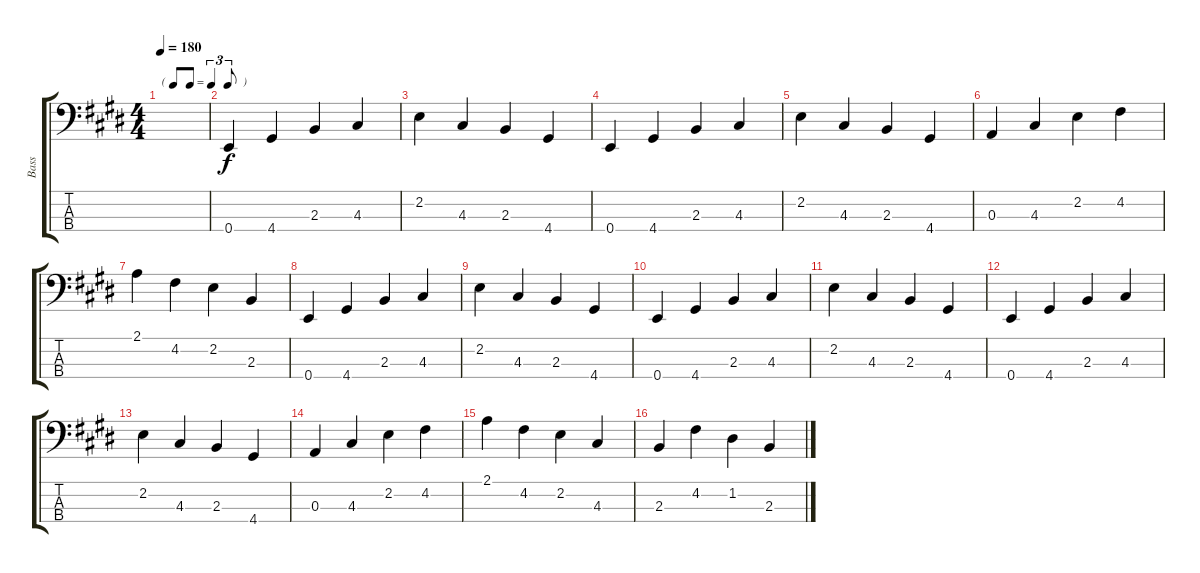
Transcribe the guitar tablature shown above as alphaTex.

\track ("Bass" "Bass") {instrument electricbassfinger}
\staff {score tabs}
\tuning (G2 D2 A1 E1) {hide}
\ts (4 4)
\tf triplet8th
\tempo 180
\clef f4
\ks e
|
0.4.4 4.4.4 2.3.4 4.3.4 |
2.2.4 4.3.4 2.3.4 4.4.4 |
0.4.4 4.4.4 2.3.4 4.3.4 |
2.2.4 4.3.4 2.3.4 4.4.4 |
0.3.4 4.3.4 2.2.4 4.2.4 |
2.1.4 4.2.4 2.2.4 2.3.4 |
0.4.4 4.4.4 2.3.4 4.3.4 |
2.2.4 4.3.4 2.3.4 4.4.4 |
0.4.4 4.4.4 2.3.4 4.3.4 |
2.2.4 4.3.4 2.3.4 4.4.4 |
0.4.4 4.4.4 2.3.4 4.3.4 |
2.2.4 4.3.4 2.3.4 4.4.4 |
0.3.4 4.3.4 2.2.4 4.2.4 |
2.1.4 4.2.4 2.2.4 4.3.4 |
2.3.4 4.2.4 1.2.4 2.3.4
